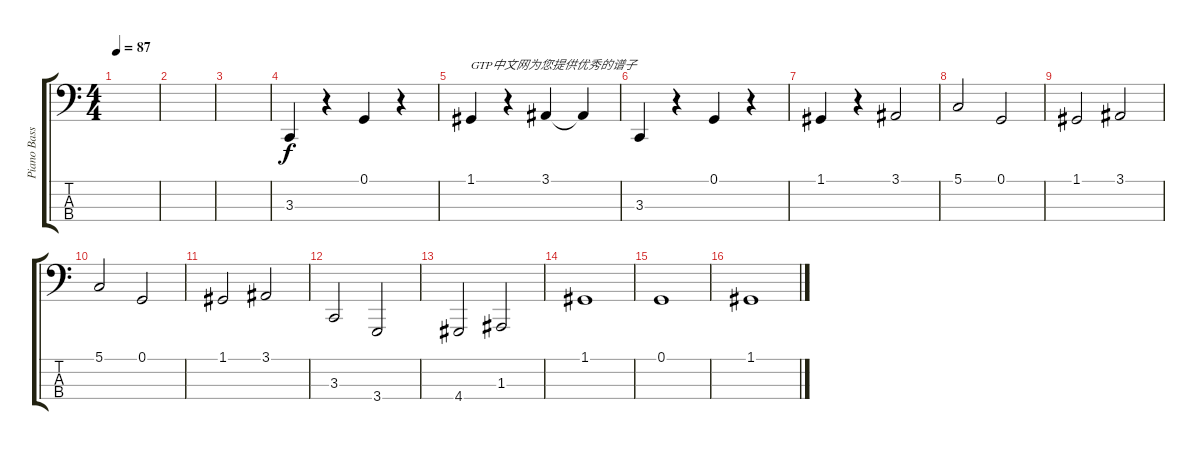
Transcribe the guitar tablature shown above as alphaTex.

\track ("Piano Bass" "Piano Bass") {instrument electricpiano1}
\staff {score tabs}
\tuning (G2 D2 A1 E1) {hide}
\ts (4 4)
\tempo 87
\clef f4
\ks c
|
|
|
3.3.4{instrument electricpiano1} r.4 0.1.4 r.4 |
1.1.4{txt "GTP中文网为您提供优秀的谱子"} r.4 3.1.4 3.1{t}.4 |
3.3.4 r.4 0.1.4 r.4 |
1.1.4 r.4 3.1.2 |
5.1.2 0.1.2 |
1.1.2 3.1.2 |
5.1.2 0.1.2 |
1.1.2 3.1.2 |
3.3.2 3.4.2 |
4.4.2 1.3.2 |
1.1.1 |
0.1.1 |
1.1.1
